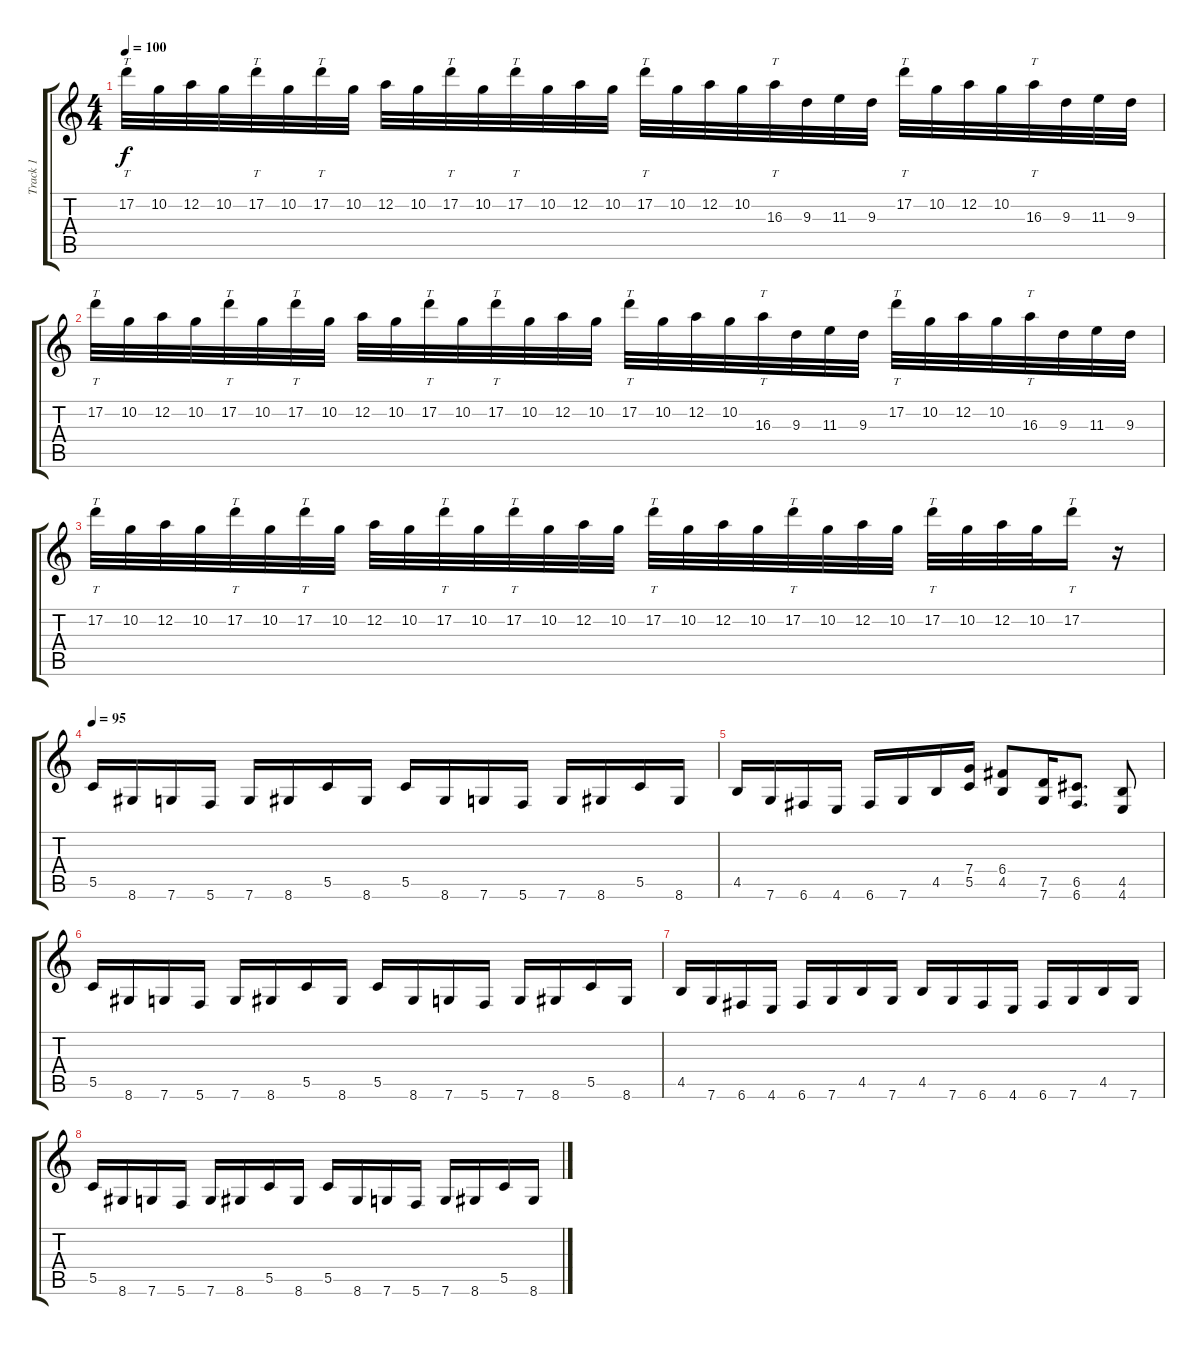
\track ("Track 1" "Track 1") {instrument distortionguitar}
\staff {score tabs}
\tuning (D4 A3 F3 C3 G2 C2) {hide}
\ts (4 4)
\tempo 100
\clef g2
\ks c
17.2.32{tt dy f} 10.2.32 12.2.32 10.2.32 17.2.32{tt} 10.2.32 17.2.32{tt} 10.2.32 12.2.32 10.2.32 17.2.32{tt} 10.2.32 17.2.32{tt} 10.2.32 12.2.32 10.2.32 17.2.32{tt} 10.2.32 12.2.32 10.2.32 16.3.32{tt} 9.3.32 11.3.32 9.3.32 17.2.32{tt} 10.2.32 12.2.32 10.2.32 16.3.32{tt} 9.3.32 11.3.32 9.3.32 |
17.2.32{tt} 10.2.32 12.2.32 10.2.32 17.2.32{tt} 10.2.32 17.2.32{tt} 10.2.32 12.2.32 10.2.32 17.2.32{tt} 10.2.32 17.2.32{tt} 10.2.32 12.2.32 10.2.32 17.2.32{tt} 10.2.32 12.2.32 10.2.32 16.3.32{tt} 9.3.32 11.3.32 9.3.32 17.2.32{tt} 10.2.32 12.2.32 10.2.32 16.3.32{tt} 9.3.32 11.3.32 9.3.32 |
17.2.32{tt} 10.2.32 12.2.32 10.2.32 17.2.32{tt} 10.2.32 17.2.32{tt} 10.2.32 12.2.32 10.2.32 17.2.32{tt} 10.2.32 17.2.32{tt} 10.2.32 12.2.32 10.2.32 17.2.32{tt} 10.2.32 12.2.32 10.2.32 17.2.32{tt} 10.2.32 12.2.32 10.2.32 17.2.32{tt} 10.2.32 12.2.32 10.2.32 17.2.16{tt} r.16 |
\tempo 95
5.5.16 8.6.16 7.6.16 5.6.16 7.6.16 8.6.16 5.5.16 8.6.16 5.5.16 8.6.16 7.6.16 5.6.16 7.6.16 8.6.16 5.5.16 8.6.16 |
4.5.16 7.6.16 6.6.16 4.6.16 6.6.16 7.6.16 4.5.16 (7.4 5.5).16 (6.4 4.5).8 (7.5 7.6).16 (6.5 6.6).8{d} (4.5 4.6).8 |
5.5.16 8.6.16 7.6.16 5.6.16 7.6.16 8.6.16 5.5.16 8.6.16 5.5.16 8.6.16 7.6.16 5.6.16 7.6.16 8.6.16 5.5.16 8.6.16 |
4.5.16 7.6.16 6.6.16 4.6.16 6.6.16 7.6.16 4.5.16 7.6.16 4.5.16 7.6.16 6.6.16 4.6.16 6.6.16 7.6.16 4.5.16 7.6.16 |
5.5.16 8.6.16 7.6.16 5.6.16 7.6.16 8.6.16 5.5.16 8.6.16 5.5.16 8.6.16 7.6.16 5.6.16 7.6.16 8.6.16 5.5.16 8.6.16
